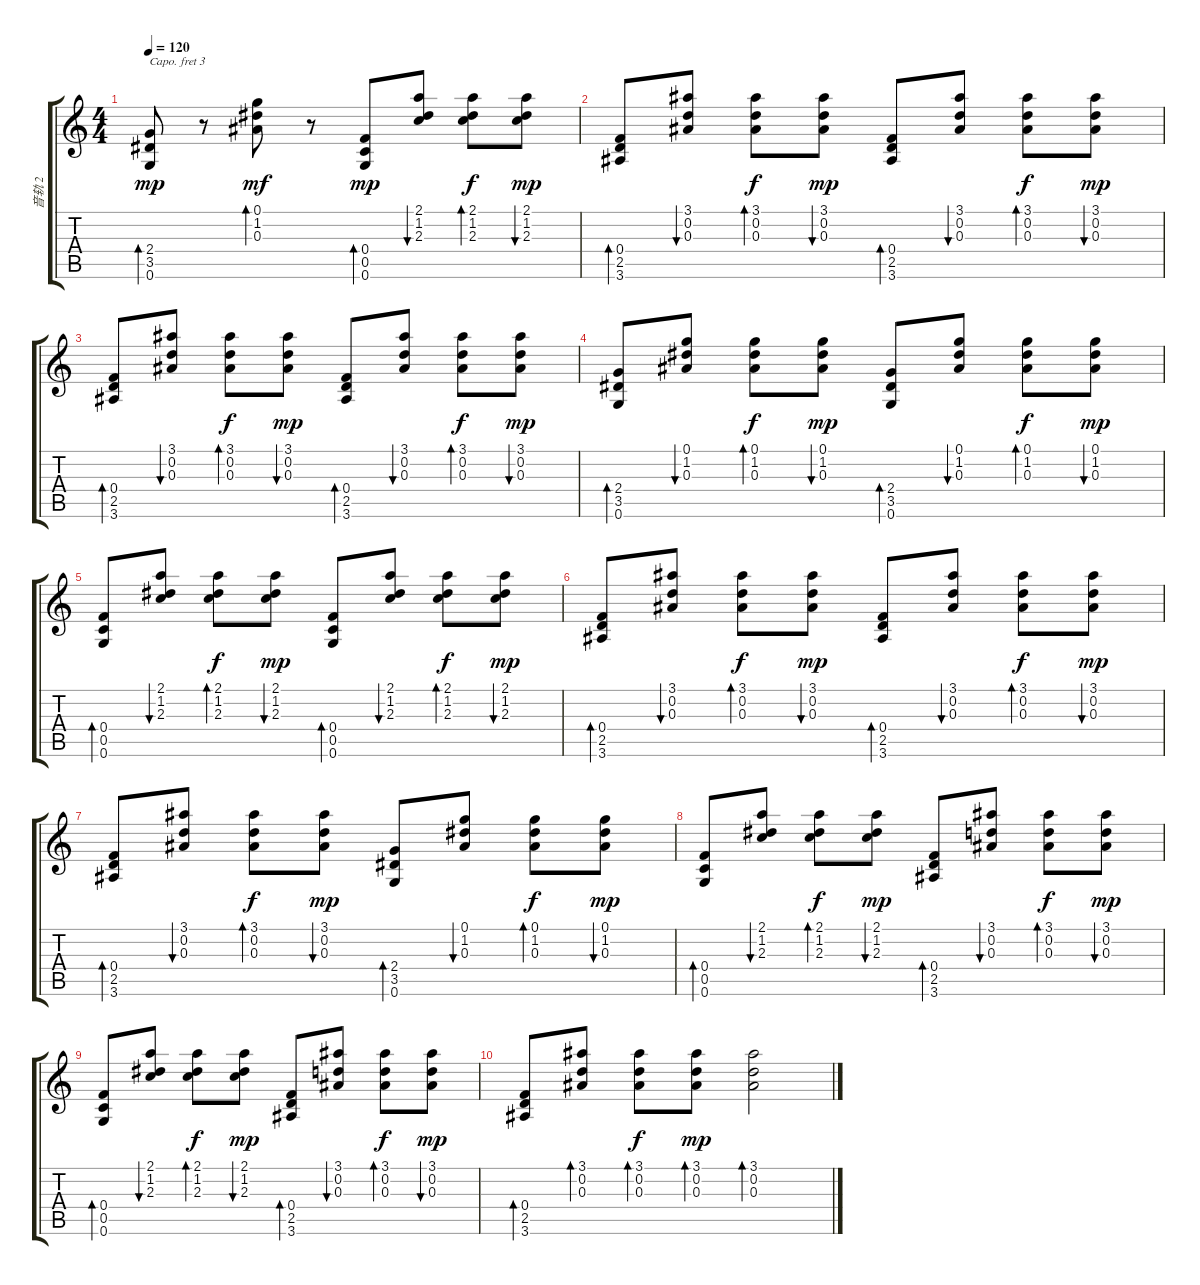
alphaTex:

\track ("音轨 2" "音轨 2") {instrument acousticguitarsteel}
\staff {score tabs}
\capo 3
\tuning (E4 B3 G3 D3 A2 E2) {hide}
\ts (4 4)
\tempo 120
\clef g2
\ks c
(2.4 3.5 0.6).8{bd 30 dy mp} r.8 (0.1 1.2 0.3).8{bd 30 dy mf} r.8 (0.4 0.5 0.6).8{bd 30 dy mp} (2.1 1.2 2.3).8{bu 30} (2.1 1.2 2.3).8{bd 30 dy f} (2.1 1.2 2.3).8{bu 30 dy mp} |
(0.4 2.5 3.6).8{bd 30} (3.1 0.2 0.3).8{bu 30} (3.1 0.2 0.3).8{bd 30 dy f} (3.1 0.2 0.3).8{bu 30 dy mp} (0.4 2.5 3.6).8{bd 30} (3.1 0.2 0.3).8{bu 30} (3.1 0.2 0.3).8{bd 30 dy f} (3.1 0.2 0.3).8{bu 30 dy mp} |
(0.4 2.5 3.6).8{bd 30} (3.1 0.2 0.3).8{bu 30} (3.1 0.2 0.3).8{bd 30 dy f} (3.1 0.2 0.3).8{bu 30 dy mp} (0.4 2.5 3.6).8{bd 30} (3.1 0.2 0.3).8{bu 30} (3.1 0.2 0.3).8{bd 30 dy f} (3.1 0.2 0.3).8{bu 30 dy mp} |
(2.4 3.5 0.6).8{bd 30} (0.1 1.2 0.3).8{bu 30} (0.1 1.2 0.3).8{bd 30 dy f} (0.1 1.2 0.3).8{bu 30 dy mp} (2.4 3.5 0.6).8{bd 30} (0.1 1.2 0.3).8{bu 30} (0.1 1.2 0.3).8{bd 30 dy f} (0.1 1.2 0.3).8{bu 30 dy mp} |
(0.4 0.5 0.6).8{bd 30} (2.1 1.2 2.3).8{bu 30} (2.1 1.2 2.3).8{bd 30 dy f} (2.1 1.2 2.3).8{bu 30 dy mp} (0.4 0.5 0.6).8{bd 30} (2.1 1.2 2.3).8{bu 30} (2.1 1.2 2.3).8{bd 30 dy f} (2.1 1.2 2.3).8{bu 30 dy mp} |
(0.4 2.5 3.6).8{bd 30} (3.1 0.2 0.3).8{bu 30} (3.1 0.2 0.3).8{bd 30 dy f} (3.1 0.2 0.3).8{bu 30 dy mp} (0.4 2.5 3.6).8{bd 30} (3.1 0.2 0.3).8{bu 30} (3.1 0.2 0.3).8{bd 30 dy f} (3.1 0.2 0.3).8{bu 30 dy mp} |
(0.4 2.5 3.6).8{bd 30} (3.1 0.2 0.3).8{bu 30} (3.1 0.2 0.3).8{bd 30 dy f} (3.1 0.2 0.3).8{bu 30 dy mp} (2.4 3.5 0.6).8{bd 30} (0.1 1.2 0.3).8{bu 30} (0.1 1.2 0.3).8{bd 30 dy f} (0.1 1.2 0.3).8{bu 30 dy mp} |
(0.4 0.5 0.6).8{bd 30} (2.1 1.2 2.3).8{bu 30} (2.1 1.2 2.3).8{bd 30 dy f} (2.1 1.2 2.3).8{bu 30 dy mp} (0.4 2.5 3.6).8{bd 30} (3.1 0.2 0.3).8{bu 30} (3.1 0.2 0.3).8{bd 30 dy f} (3.1 0.2 0.3).8{bu 30 dy mp} |
(0.4 0.5 0.6).8{bd 30} (2.1 1.2 2.3).8{bu 30} (2.1 1.2 2.3).8{bd 30 dy f} (2.1 1.2 2.3).8{bu 30 dy mp} (0.4 2.5 3.6).8{bd 30} (3.1 0.2 0.3).8{bu 30} (3.1 0.2 0.3).8{bd 30 dy f} (3.1 0.2 0.3).8{bu 30 dy mp} |
(0.4 2.5 3.6).8{bd 30} (3.1 0.2 0.3).8{bd 60} (3.1 0.2 0.3).8{bd 30 dy f} (3.1 0.2 0.3).8{bd 60 dy mp} (3.1 0.2 0.3).2{bd 60}
